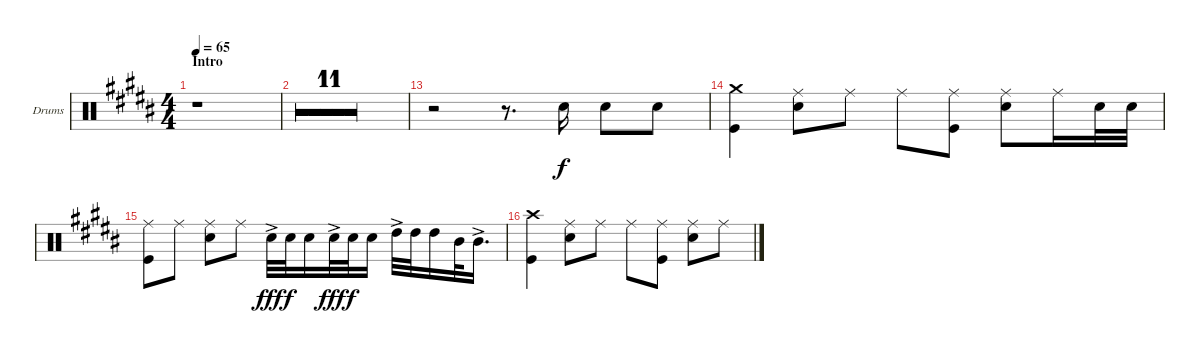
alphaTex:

\bracketExtendMode groupsimilarinstruments
\firstSystemTrackNameOrientation horizontal
\otherSystemsTrackNameOrientation horizontal
\track ("Drumkit" "Drums") {multiBarRest instrument percussion}
\staff {score}
\articulation defaults
\ts (4 4)
\beaming (8 2 2 2 2)
\section ("" "Intro")
\tempo 65
\clef neutral
\ks g#minor
r.1{dy f} |
r.1 |
r.1 |
r.1 |
r.1 |
r.1 |
r.1 |
r.1 |
r.1 |
r.1 |
r.1 |
r.1 |
r.2 r.8{d} "Snare (hit) 2".16 "Snare (hit) 2".8 "Snare (hit) 2".8 |
("Kick (hit)" "Crash medium (hit)").4 ("Snare (hit) 2" "Ride (middle)").8 "Ride (middle)".8 "Ride (middle)".8 ("Kick (hit)" "Ride (middle)").8 ("Snare (hit) 2" "Ride (middle)").8 "Ride (middle)".16 "Snare (hit) 2".32 "Snare (hit) 2".32 |
("Kick (hit)" "Ride (middle)").8 "Ride (middle)".8 ("Snare (hit) 2" "Ride (middle)").8 "Ride (middle)".8 "Snare (hit) 2"{ac}.32{dy fff} "Snare (hit) 2".32{dy f} "Snare (hit) 2".16 "Snare (hit) 2"{ac}.32{dy fff} "Snare (hit) 2".32{dy f} "Snare (hit) 2".16 "High Tom (hit)"{ac}.32 "High Tom (hit)".32 "High Tom (hit)".16 "Mid Tom (hit)".32 "Mid Tom (hit)"{ac}.16{d} |
("Crash high (hit)" "Kick (hit)").4 ("Ride (middle)" "Snare (hit) 2").8 "Ride (middle)".8 "Ride (middle)".8 ("Ride (middle)" "Kick (hit)").8 ("Ride (middle)" "Snare (hit) 2").8 "Ride (middle)".8
